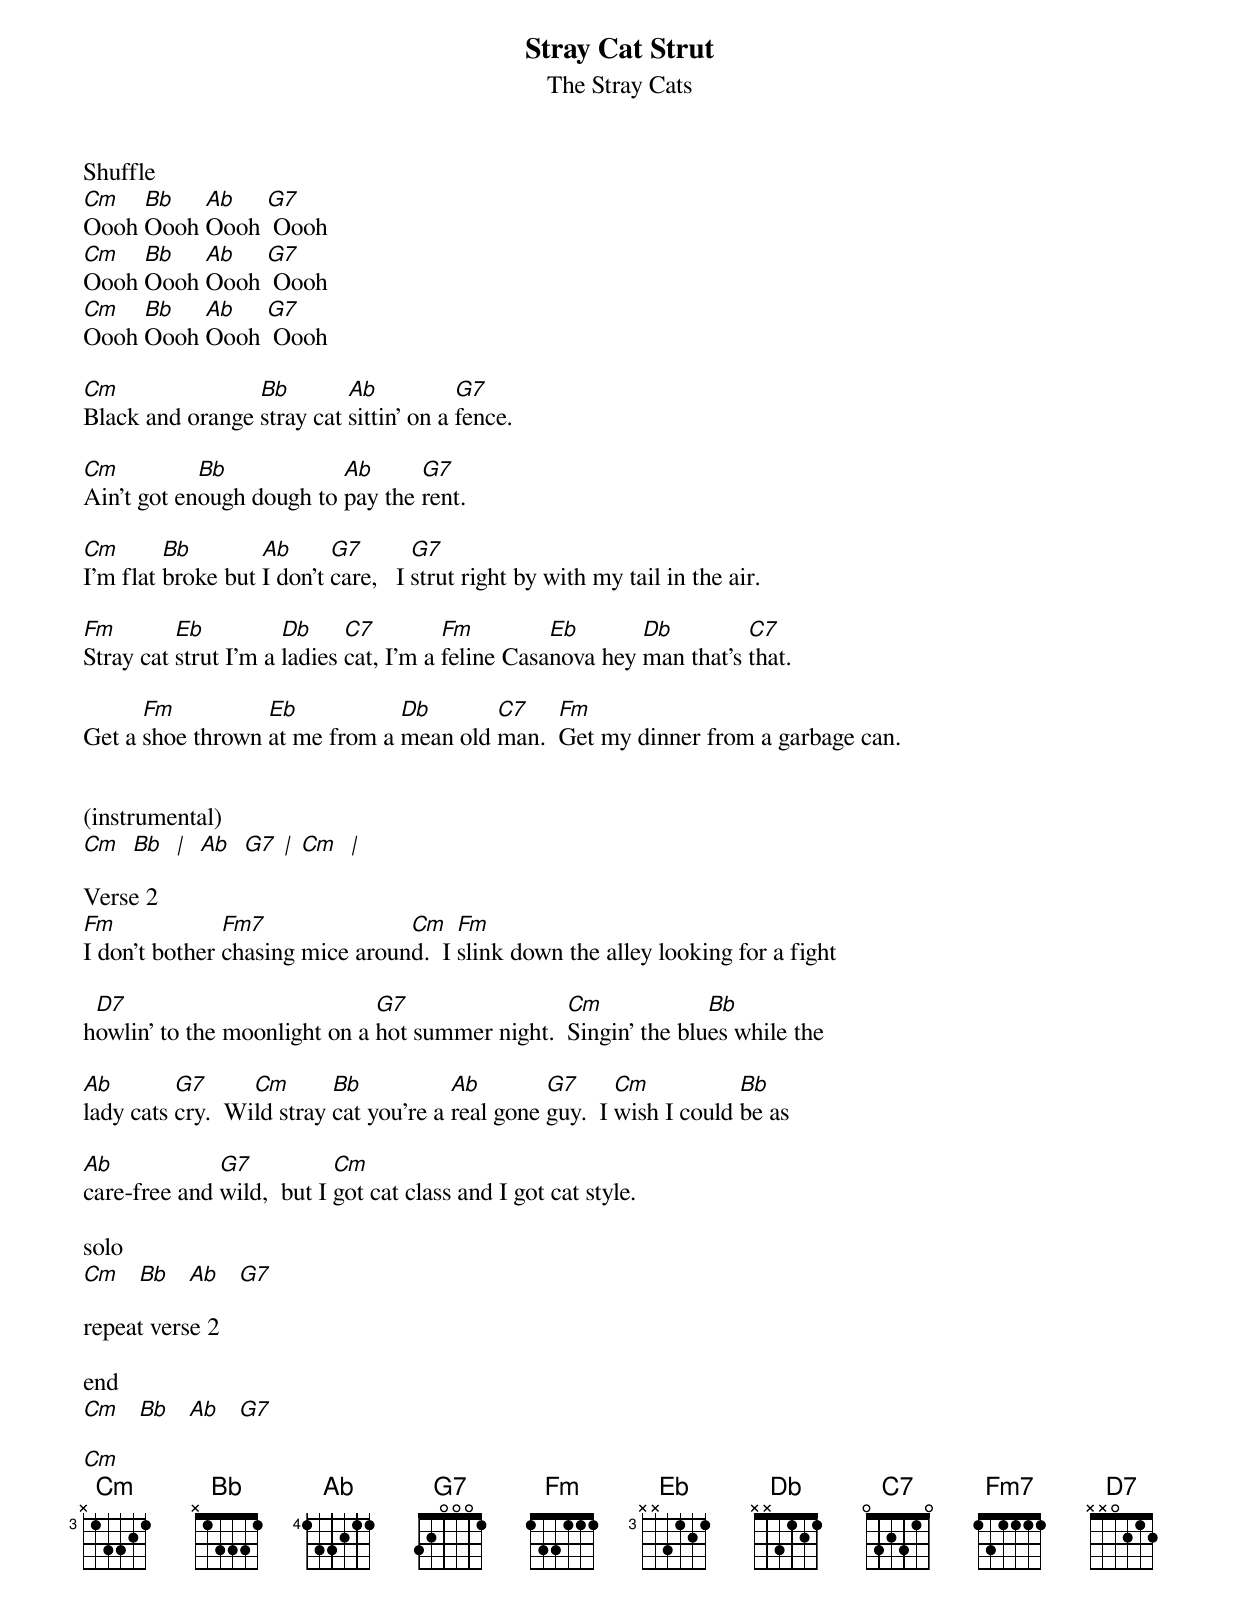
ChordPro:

{title: Stray Cat Strut}
{subtitle: The Stray Cats}


Shuffle
[Cm]Oooh [Bb]Oooh [Ab]Oooh [G7] Oooh
[Cm]Oooh [Bb]Oooh [Ab]Oooh [G7] Oooh
[Cm]Oooh [Bb]Oooh [Ab]Oooh [G7] Oooh

[Cm]Black and orange [Bb]stray cat [Ab]sittin' on a [G7]fence.

[Cm]Ain't got en[Bb]ough dough to [Ab]pay the [G7]rent.

[Cm]I'm flat [Bb]broke but [Ab]I don't [G7]care,   I [G7]strut right by with my tail in the air.

[Fm]Stray cat [Eb]strut I'm a [Db]ladies [C7]cat, I'm a [Fm]feline Casa[Eb]nova hey [Db]man that's [C7]that.

Get a [Fm]shoe thrown [Eb]at me from a [Db]mean old [C7]man.  [Fm]Get my dinner from a garbage can.


(instrumental)
[Cm]  [Bb]  [|]  [Ab]  [G7] [|] [Cm]  [|]

Verse 2
[Fm]I don't bother [Fm7]chasing mice aroun[Cm]d.  I [Fm]slink down the alley looking for a fight

h[D7]owlin' to the moonlight on a [G7]hot summer night.  [Cm]Singin' the blu[Bb]es while the

[Ab]lady cats [G7]cry.  Wi[Cm]ld stray [Bb]cat you're a [Ab]real gone [G7]guy.  I [Cm]wish I could [Bb]be as

[Ab]care-free and [G7]wild,  but I [Cm]got cat class and I got cat style.

solo
[Cm]   [Bb]   [Ab]   [G7]

repeat verse 2

end
[Cm]   [Bb]   [Ab]   [G7]

[Cm]
